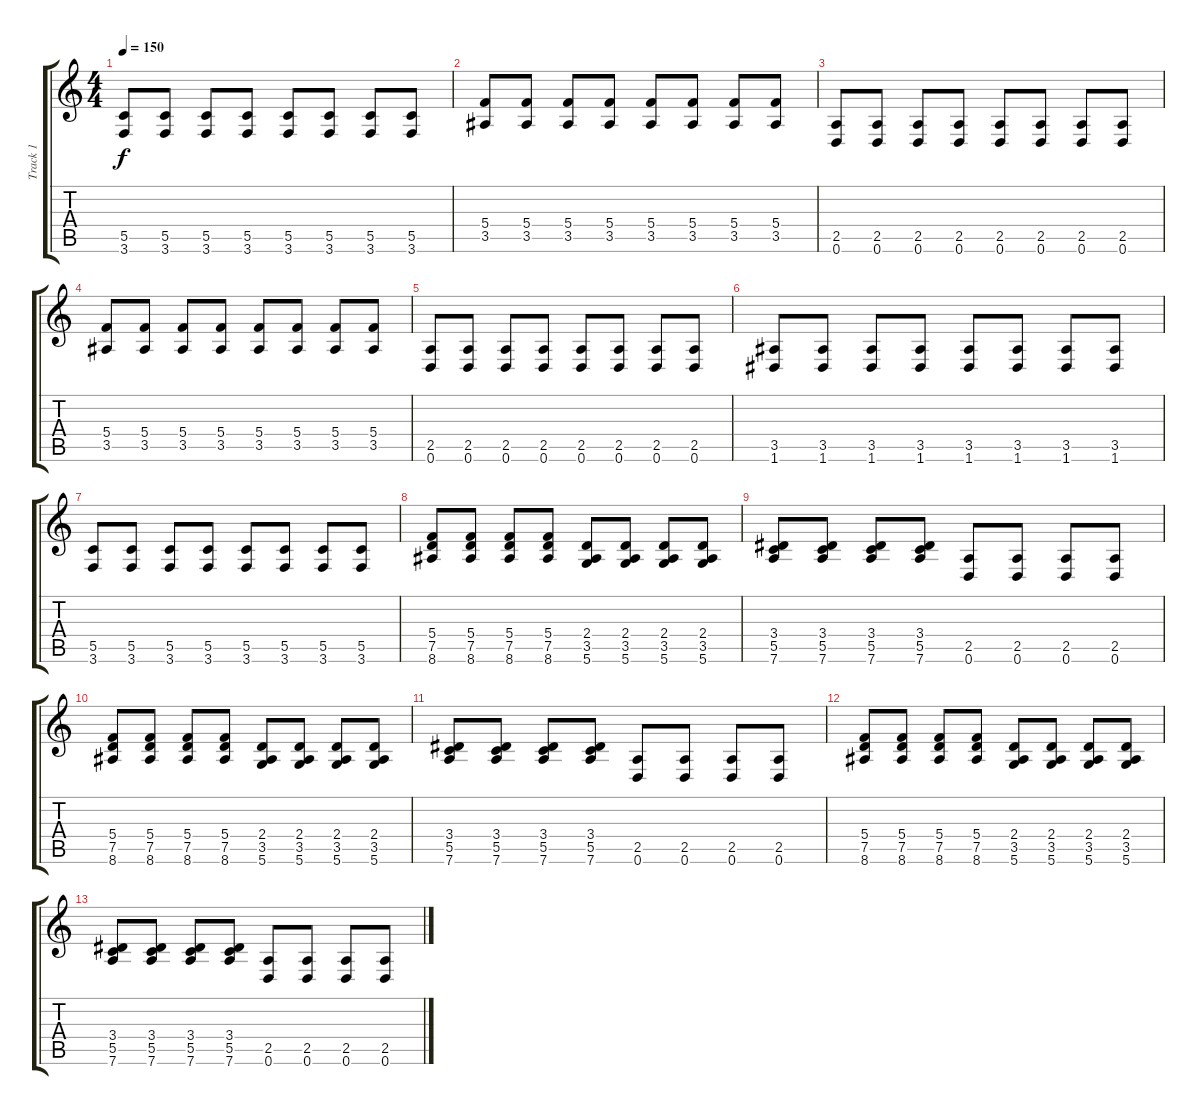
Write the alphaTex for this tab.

\track ("Track 1" "Track 1") {instrument overdrivenguitar}
\staff {score tabs}
\tuning (D4 A3 F3 C3 G2 D2) {hide}
\ts (4 4)
\tempo 150
\clef g2
\ks c
(5.5 3.6).8{dy f} (5.5 3.6).8 (5.5 3.6).8 (5.5 3.6).8 (5.5 3.6).8 (5.5 3.6).8 (5.5 3.6).8 (5.5 3.6).8 |
(5.4 3.5).8 (5.4 3.5).8 (5.4 3.5).8 (5.4 3.5).8 (5.4 3.5).8 (5.4 3.5).8 (5.4 3.5).8 (5.4 3.5).8 |
(2.5 0.6).8 (2.5 0.6).8 (2.5 0.6).8 (2.5 0.6).8 (2.5 0.6).8 (2.5 0.6).8 (2.5 0.6).8 (2.5 0.6).8 |
(5.4 3.5).8 (5.4 3.5).8 (5.4 3.5).8 (5.4 3.5).8 (5.4 3.5).8 (5.4 3.5).8 (5.4 3.5).8 (5.4 3.5).8 |
(2.5 0.6).8 (2.5 0.6).8 (2.5 0.6).8 (2.5 0.6).8 (2.5 0.6).8 (2.5 0.6).8 (2.5 0.6).8 (2.5 0.6).8 |
(3.5 1.6).8 (3.5 1.6).8 (3.5 1.6).8 (3.5 1.6).8 (3.5 1.6).8 (3.5 1.6).8 (3.5 1.6).8 (3.5 1.6).8 |
(5.5 3.6).8 (5.5 3.6).8 (5.5 3.6).8 (5.5 3.6).8 (5.5 3.6).8 (5.5 3.6).8 (5.5 3.6).8 (5.5 3.6).8 |
(5.4 7.5 8.6).8 (5.4 7.5 8.6).8 (5.4 7.5 8.6).8 (5.4 7.5 8.6).8 (2.4 3.5 5.6).8 (2.4 3.5 5.6).8 (2.4 3.5 5.6).8 (2.4 3.5 5.6).8 |
(3.4 5.5 7.6).8 (3.4 5.5 7.6).8 (3.4 5.5 7.6).8 (3.4 5.5 7.6).8 (2.5 0.6).8 (2.5 0.6).8 (2.5 0.6).8 (2.5 0.6).8 |
(5.4 7.5 8.6).8 (5.4 7.5 8.6).8 (5.4 7.5 8.6).8 (5.4 7.5 8.6).8 (2.4 3.5 5.6).8 (2.4 3.5 5.6).8 (2.4 3.5 5.6).8 (2.4 3.5 5.6).8 |
(3.4 5.5 7.6).8 (3.4 5.5 7.6).8 (3.4 5.5 7.6).8 (3.4 5.5 7.6).8 (2.5 0.6).8 (2.5 0.6).8 (2.5 0.6).8 (2.5 0.6).8 |
(5.4 7.5 8.6).8 (5.4 7.5 8.6).8 (5.4 7.5 8.6).8 (5.4 7.5 8.6).8 (2.4 3.5 5.6).8 (2.4 3.5 5.6).8 (2.4 3.5 5.6).8 (2.4 3.5 5.6).8 |
(3.4 5.5 7.6).8 (3.4 5.5 7.6).8 (3.4 5.5 7.6).8 (3.4 5.5 7.6).8 (2.5 0.6).8 (2.5 0.6).8 (2.5 0.6).8 (2.5 0.6).8
